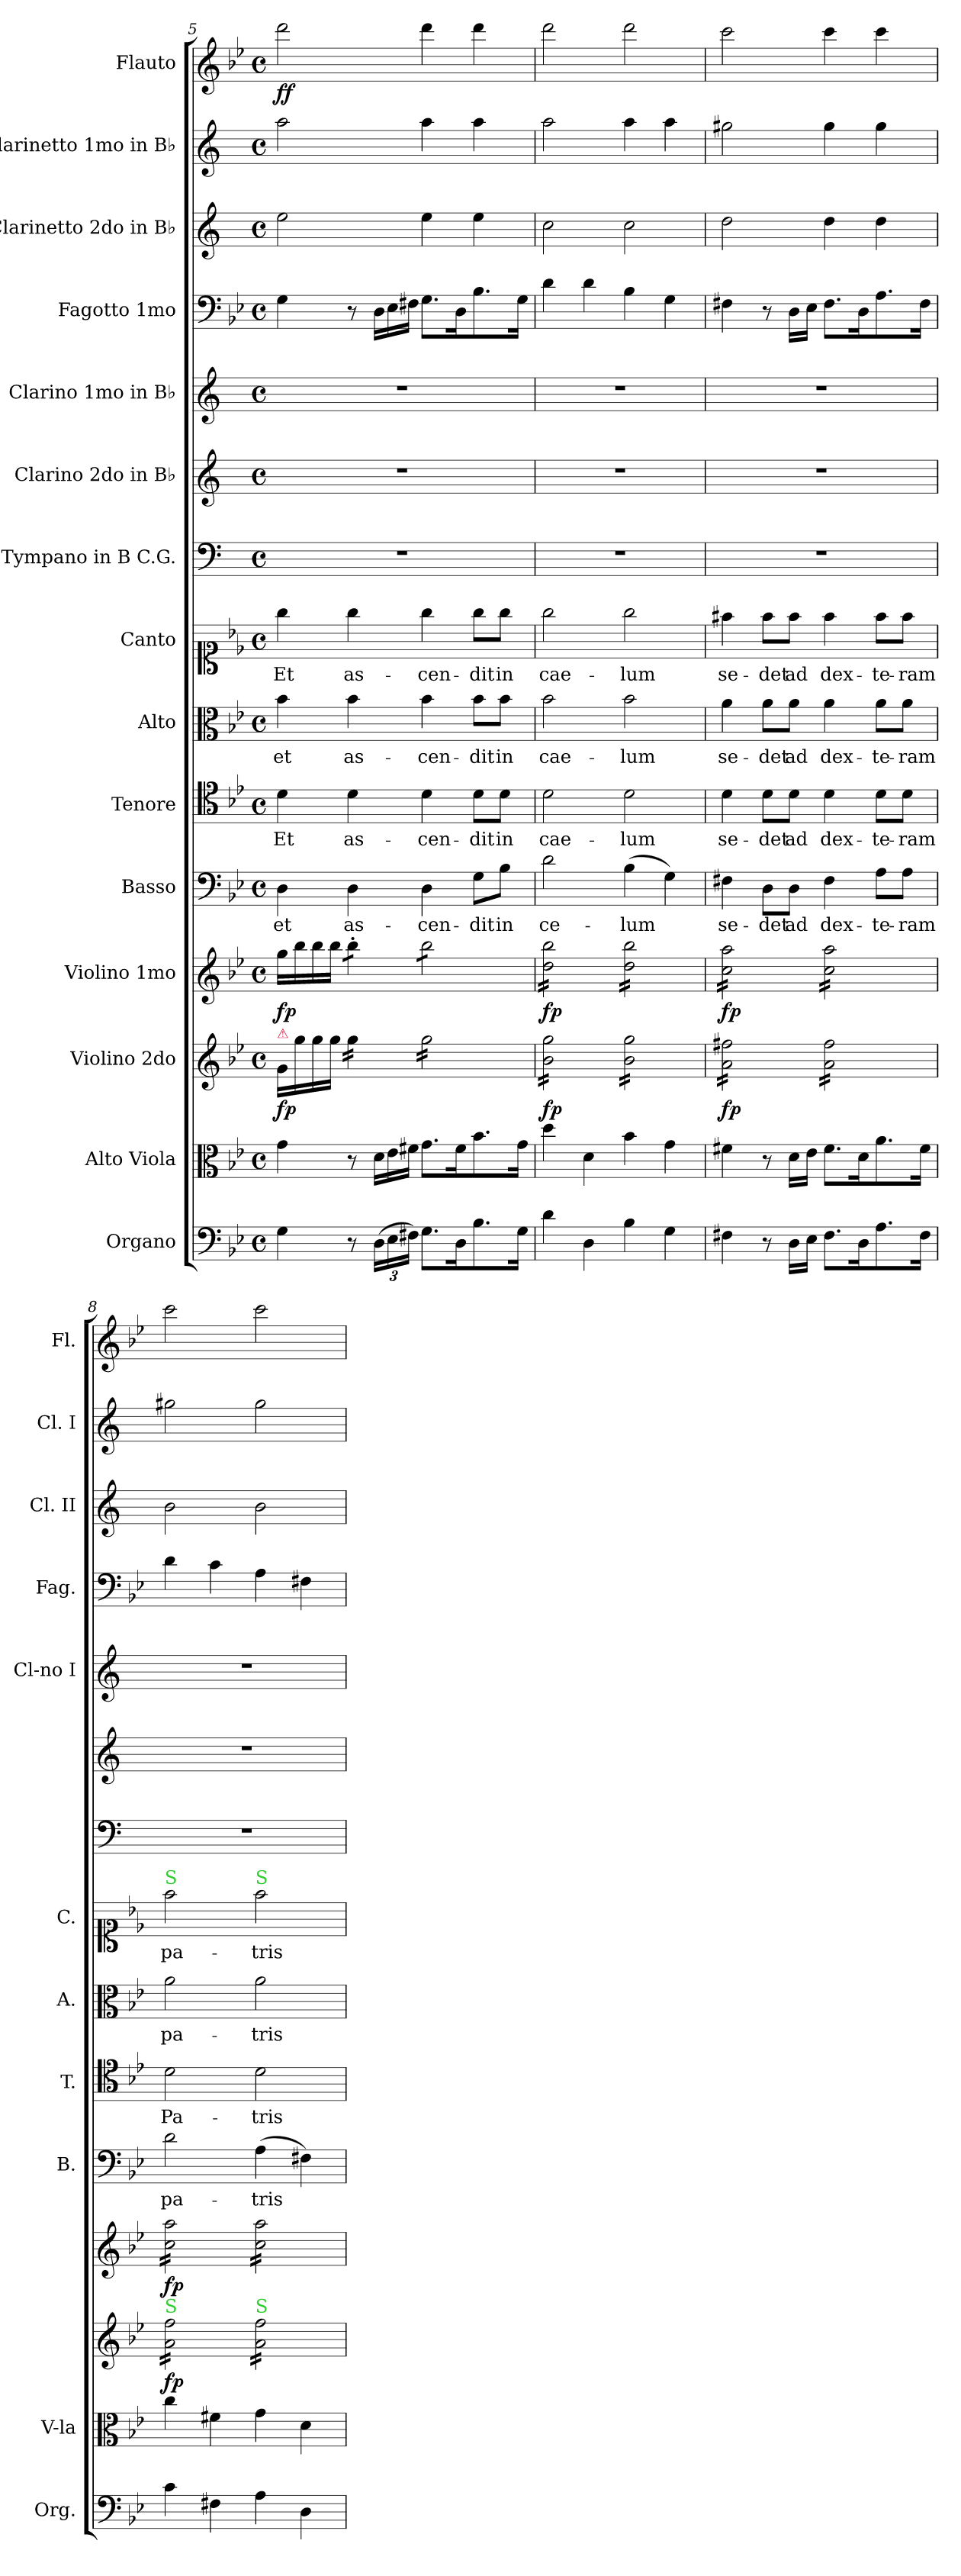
**kern	**kern	**kern	**dynam	**kern	**dynam	**kern	**text	**kern	**text	**kern	**text	**kern	**text	**kern	**kern	**kern	**kern	**kern	**kern	**kern	**dynam
*part15	*part14	*part13	*part13	*part12	*part12	*part11	*part11	*part10	*part10	*part9	*part9	*part8	*part8	*part7	*part6	*part5	*part4	*part3	*part2	*part1	*part1
*staff15	*staff14	*staff13	*staff13	*staff12	*staff12	*staff11	*staff11	*staff10	*staff10	*staff9	*staff9	*staff8	*staff8	*staff7	*staff6	*staff5	*staff4	*staff3	*staff2	*staff1	*staff1
*I"Organo	*I"Alto Viola	*I"Violino 2do	*	*I"Violino 1mo	*	*I"Basso	*	*I"Tenore	*	*I"Alto	*	*I"Canto	*	*I"Tympano in B C.G.	*I"Clarino 2do in B♭	*I"Clarino 1mo in B♭	*I"Fagotto 1mo	*I"Clarinetto 2do in B♭	*I"Clarinetto 1mo in B♭	*I"Flauto	*
*I'Org.	*I'V-la	*	*	*	*	*I'B.	*	*I'T.	*	*I'A.	*	*I'C.	*	*	*	*I'Cl-no I	*I'Fag.	*I'Cl. II	*I'Cl. I	*I'Fl.	*
*clefF4	*clefC3	*clefG2	*	*clefG2	*	*clefF4	*	*clefC4	*	*clefC3	*	*clefC1	*	*clefF4	*clefG2	*clefG2	*clefF4	*clefG2	*clefG2	*clefG2	*
*	*	*	*	*	*	*	*	*	*	*	*	*	*	*ITrd1c2	*ITrd1c2	*ITrd1c2	*	*ITrd1c2	*ITrd1c2	*	*
*k[b-e-]	*k[b-e-]	*k[b-e-]	*	*k[b-e-]	*	*k[b-e-]	*	*k[b-e-]	*	*k[b-e-]	*	*k[b-e-]	*	*k[b-e-]	*k[b-e-]	*k[b-e-]	*k[b-e-]	*k[b-e-]	*k[b-e-]	*k[b-e-]	*
*B-:	*B-:	*B-:	*	*B-:	*	*B-:	*	*B-:	*	*B-:	*	*B-:	*	*B-:	*B-:	*B-:	*B-:	*B-:	*B-:	*B-:	*
*M4/4	*M4/4	*M4/4	*	*M4/4	*	*M4/4	*	*M4/4	*	*M4/4	*	*M4/4	*	*M4/4	*M4/4	*M4/4	*M4/4	*M4/4	*M4/4	*M4/4	*
*met(c)	*met(c)	*met(c)	*	*met(c)	*	*met(c)	*	*met(c)	*	*met(c)	*	*met(c)	*	*met(c)	*met(c)	*met(c)	*met(c)	*met(c)	*met(c)	*met(c)	*
=5	=5	=5	=5	=5	=5	=5	=5	=5	=5	=5	=5	=5	=5	=5	=5	=5	=5	=5	=5	=5	=5
!	!	!LO:TX:a:color=crimson:t=⚠	!	!	!	!	!	!	!	!	!	!	!	!	!	!	!	!	!	!	!
!	!	!	!LO:DY:b	!	!LO:DY:b	!	!	!	!	!	!	!	!	!	!	!	!	!	!	!	!
4G\	4g\	16g/LL	fp	16gg\LL	fp	4D\	et	4d\	Et	4b-\	et	4gg\	Et	1r	1r	1r	4G\	2dd\	2gg\	2ddd\	ff
.	.	16gg\	.	16bb-\	.	.	.	.	.	.	.	.	.	.	.	.	.	.	.	.	.
.	.	16gg\	.	16bb-\	.	.	.	.	.	.	.	.	.	.	.	.	.	.	.	.	.
.	.	16gg\JJ	.	16bb-\JJ	.	.	.	.	.	.	.	.	.	.	.	.	.	.	.	.	.
!	!	!	!	!LO:TX:a:color=crimson:t=⚠	!	!	!	!	!	!	!	!	!	!	!	!	!	!	!	!	!
*	*	*tremolo	*	*	*	*	*	*	*	*	*	*	*	*	*	*	*	*	*	*	*
*	*	*	*	*tremolo	*	*	*	*	*	*	*	*	*	*	*	*	*	*	*	*	*
8r	8r	16gg\LL	.	8bb-'\L	.	4D\	as-	4d\	as-	4b-\	as-	4gg\	as-	.	.	.	8r	.	.	.	.
.	.	16gg\	.	.	.	.	.	.	.	.	.	.	.	.	.	.	.	.	.	.	.
*	*Xtuplet	*	*	*	*	*	*	*	*	*	*	*	*	*	*	*	*Xtuplet	*	*	*	*
(24D\LL	24d\LL	16gg\	.	8bb-'\J	.	.	.	.	.	.	.	.	.	.	.	.	24D\LL	.	.	.	.
24E-\	24e-\	.	.	.	.	.	.	.	.	.	.	.	.	.	.	.	24E-\	.	.	.	.
.	.	16gg\JJ	.	.	.	.	.	.	.	.	.	.	.	.	.	.	.	.	.	.	.
24F#X\JJ)	24f#X\JJ	.	.	.	.	.	.	.	.	.	.	.	.	.	.	.	24F#X\JJ	.	.	.	.
8.G\L	8.g\L	16gg\LL	.	8bb-\L	.	4D\	-cen-	4d\	-cen-	4b-\	-cen-	4gg\	-cen-	.	.	.	8.G\L	4dd\	4gg\	4ddd\	.
.	.	16gg\	.	.	.	.	.	.	.	.	.	.	.	.	.	.	.	.	.	.	.
.	.	16gg\	.	8bb-\	.	.	.	.	.	.	.	.	.	.	.	.	.	.	.	.	.
16D\K	16f#\K	16gg\	.	.	.	.	.	.	.	.	.	.	.	.	.	.	16D\K	.	.	.	.
8.B-\	8.b-\	16gg\	.	8bb-\	.	8G\L	-dit	8d\L	-dit	8b-\L	-dit	8gg\L	-dit	.	.	.	8.B-\	4dd\	4gg\	4ddd\	.
.	.	16gg\	.	.	.	.	.	.	.	.	.	.	.	.	.	.	.	.	.	.	.
.	.	16gg\	.	8bb-\J	.	8B-\J	in	8d\J	in	8b-\J	in	8gg\J	in	.	.	.	.	.	.	.	.
16G\Jk	16g\Jk	16gg\JJ	.	.	.	.	.	.	.	.	.	.	.	.	.	.	16G\Jk	.	.	.	.
=6	=6	=6	=6	=6	=6	=6	=6	=6	=6	=6	=6	=6	=6	=6	=6	=6	=6	=6	=6	=6	=6
!	!	!	!LO:DY:b	!	!LO:DY:b	!	!	!	!	!	!	!	!	!	!	!	!	!	!	!	!
4d\	4dd\	16b-\ 16gg\LL	fp	16dd\ 16bb-\LL	fp	2d\	ce-	2d\	cae-	2b-\	cae-	2gg\	cae-	1r	1r	1r	4d\	2b-\	2gg\	2ddd\	.
.	.	16b-\ 16gg\	.	16dd\ 16bb-\	.	.	.	.	.	.	.	.	.	.	.	.	.	.	.	.	.
.	.	16b-\ 16gg\	.	16dd\ 16bb-\	.	.	.	.	.	.	.	.	.	.	.	.	.	.	.	.	.
.	.	16b-\ 16gg\	.	16dd\ 16bb-\	.	.	.	.	.	.	.	.	.	.	.	.	.	.	.	.	.
4D\	4d\	16b-\ 16gg\	.	16dd\ 16bb-\	.	.	.	.	.	.	.	.	.	.	.	.	4d\	.	.	.	.
.	.	16b-\ 16gg\	.	16dd\ 16bb-\	.	.	.	.	.	.	.	.	.	.	.	.	.	.	.	.	.
.	.	16b-\ 16gg\	.	16dd\ 16bb-\	.	.	.	.	.	.	.	.	.	.	.	.	.	.	.	.	.
.	.	16b-\ 16gg\JJ	.	16dd\ 16bb-\JJ	.	.	.	.	.	.	.	.	.	.	.	.	.	.	.	.	.
4B-\	4b-\	16b-\ 16gg\LL	.	16dd\ 16bb-\LL	.	(4B-\	-lum	2d\	-lum	2b-\	-lum	2gg\	-lum	.	.	.	4B-\	2b-\	4gg\	2ddd\	.
.	.	16b-\ 16gg\	.	16dd\ 16bb-\	.	.	.	.	.	.	.	.	.	.	.	.	.	.	.	.	.
.	.	16b-\ 16gg\	.	16dd\ 16bb-\	.	.	.	.	.	.	.	.	.	.	.	.	.	.	.	.	.
.	.	16b-\ 16gg\	.	16dd\ 16bb-\	.	.	.	.	.	.	.	.	.	.	.	.	.	.	.	.	.
4G\	4g\	16b-\ 16gg\	.	16dd\ 16bb-\	.	4G\)	.	.	.	.	.	.	.	.	.	.	4G\	.	4gg\	.	.
.	.	16b-\ 16gg\	.	16dd\ 16bb-\	.	.	.	.	.	.	.	.	.	.	.	.	.	.	.	.	.
.	.	16b-\ 16gg\	.	16dd\ 16bb-\	.	.	.	.	.	.	.	.	.	.	.	.	.	.	.	.	.
.	.	16b-\ 16gg\JJ	.	16dd\ 16bb-\JJ	.	.	.	.	.	.	.	.	.	.	.	.	.	.	.	.	.
=7	=7	=7	=7	=7	=7	=7	=7	=7	=7	=7	=7	=7	=7	=7	=7	=7	=7	=7	=7	=7	=7
!	!	!	!LO:DY:b	!	!LO:DY:b	!	!	!	!	!	!	!	!	!	!	!	!	!	!	!	!
4F#X\	4f#X\	16a\ 16ff#X\LL	fp	16cc\ 16aa\LL	fp	4F#X\	se-	4d\	se-	4a\	se-	4ff#X\	se-	1r	1r	1r	4F#X\	2cc\	2ff#X\	2ccc\	.
.	.	16a\ 16ff#X\	.	16cc\ 16aa\	.	.	.	.	.	.	.	.	.	.	.	.	.	.	.	.	.
.	.	16a\ 16ff#X\	.	16cc\ 16aa\	.	.	.	.	.	.	.	.	.	.	.	.	.	.	.	.	.
.	.	16a\ 16ff#X\	.	16cc\ 16aa\	.	.	.	.	.	.	.	.	.	.	.	.	.	.	.	.	.
8r	8r	16a\ 16ff#X\	.	16cc\ 16aa\	.	8D\L	-det	8d\L	-det	8a\L	-det	8ff#\L	-det	.	.	.	8r	.	.	.	.
.	.	16a\ 16ff#X\	.	16cc\ 16aa\	.	.	.	.	.	.	.	.	.	.	.	.	.	.	.	.	.
16D\LL	16d\LL	16a\ 16ff#X\	.	16cc\ 16aa\	.	8D\J	ad	8d\J	ad	8a\J	ad	8ff#\J	ad	.	.	.	16D\LL	.	.	.	.
16E-\JJ	16e-\JJ	16a\ 16ff#X\JJ	.	16cc\ 16aa\JJ	.	.	.	.	.	.	.	.	.	.	.	.	16E-\JJ	.	.	.	.
8.F#\L	8.f#\L	16a\ 16ff#\LL	.	16cc\ 16aa\LL	.	4F#\	dex-	4d\	dex-	4a\	dex-	4ff#\	dex-	.	.	.	8.F#\L	4cc\	4ff#\	4ccc\	.
.	.	16a\ 16ff#\	.	16cc\ 16aa\	.	.	.	.	.	.	.	.	.	.	.	.	.	.	.	.	.
.	.	16a\ 16ff#\	.	16cc\ 16aa\	.	.	.	.	.	.	.	.	.	.	.	.	.	.	.	.	.
16D\K	16d\K	16a\ 16ff#\	.	16cc\ 16aa\	.	.	.	.	.	.	.	.	.	.	.	.	16D\K	.	.	.	.
8.A\	8.a\	16a\ 16ff#\	.	16cc\ 16aa\	.	8A\L	-te-	8d\L	-te-	8a\L	-te-	8ff#\L	-te-	.	.	.	8.A\	4cc\	4ff#\	4ccc\	.
.	.	16a\ 16ff#\	.	16cc\ 16aa\	.	.	.	.	.	.	.	.	.	.	.	.	.	.	.	.	.
.	.	16a\ 16ff#\	.	16cc\ 16aa\	.	8A\J	-ram	8d\J	-ram	8a\J	-ram	8ff#\J	-ram	.	.	.	.	.	.	.	.
16F#\Jk	16f#\Jk	16a\ 16ff#\JJ	.	16cc\ 16aa\JJ	.	.	.	.	.	.	.	.	.	.	.	.	16F#\Jk	.	.	.	.
=8	=8	=8	=8	=8	=8	=8	=8	=8	=8	=8	=8	=8	=8	=8	=8	=8	=8	=8	=8	=8	=8
!	!	!	!	!	!	!	!	!	!	!	!	!LO:TX:a:color=limegreen:t=S	!	!	!	!	!	!	!	!	!
!	!	!LO:TX:a:color=limegreen:t=S	!	!	!	!	!	!	!	!	!	!	!	!	!	!	!	!	!	!	!
!	!	!	!LO:DY:b	!	!LO:DY:b	!	!	!	!	!	!	!	!	!	!	!	!	!	!	!	!
4c\	4cc\	16a\ 16ff\LL	fp	16cc\ 16aa\LL	fp	2d\	pa-	2d\	Pa-	2a\	pa-	2ff\	pa-	1r	1r	1r	4d\	2a\	2ff#X\	2ccc\	.
.	.	16a\ 16ff\	.	16cc\ 16aa\	.	.	.	.	.	.	.	.	.	.	.	.	.	.	.	.	.
.	.	16a\ 16ff\	.	16cc\ 16aa\	.	.	.	.	.	.	.	.	.	.	.	.	.	.	.	.	.
.	.	16a\ 16ff\	.	16cc\ 16aa\	.	.	.	.	.	.	.	.	.	.	.	.	.	.	.	.	.
4F#X\	4f#X\	16a\ 16ff\	.	16cc\ 16aa\	.	.	.	.	.	.	.	.	.	.	.	.	4c\	.	.	.	.
.	.	16a\ 16ff\	.	16cc\ 16aa\	.	.	.	.	.	.	.	.	.	.	.	.	.	.	.	.	.
.	.	16a\ 16ff\	.	16cc\ 16aa\	.	.	.	.	.	.	.	.	.	.	.	.	.	.	.	.	.
.	.	16a\ 16ff\JJ	.	16cc\ 16aa\JJ	.	.	.	.	.	.	.	.	.	.	.	.	.	.	.	.	.
!	!	!	!	!	!	!	!	!	!	!	!	!LO:TX:a:color=limegreen:t=S	!	!	!	!	!	!	!	!	!
!	!	!LO:TX:a:color=limegreen:t=S	!	!	!	!	!	!	!	!	!	!	!	!	!	!	!	!	!	!	!
4A\	4g\	16a\ 16ff\LL	.	16cc\ 16aa\LL	.	(4A\	-tris	2d\	-tris	2a\	-tris	2ff\	-tris	.	.	.	4A\	2a\	2ff#\	2ccc\	.
.	.	16a\ 16ff\	.	16cc\ 16aa\	.	.	.	.	.	.	.	.	.	.	.	.	.	.	.	.	.
.	.	16a\ 16ff\	.	16cc\ 16aa\	.	.	.	.	.	.	.	.	.	.	.	.	.	.	.	.	.
.	.	16a\ 16ff\	.	16cc\ 16aa\	.	.	.	.	.	.	.	.	.	.	.	.	.	.	.	.	.
4D\	4d\	16a\ 16ff\	.	16cc\ 16aa\	.	4F#X\)	.	.	.	.	.	.	.	.	.	.	4F#X\	.	.	.	.
.	.	16a\ 16ff\	.	16cc\ 16aa\	.	.	.	.	.	.	.	.	.	.	.	.	.	.	.	.	.
.	.	16a\ 16ff\	.	16cc\ 16aa\	.	.	.	.	.	.	.	.	.	.	.	.	.	.	.	.	.
.	.	16a\ 16ff\JJ	.	16cc\ 16aa\JJ	.	.	.	.	.	.	.	.	.	.	.	.	.	.	.	.	.
*	*	*	*	*Xtremolo	*	*	*	*	*	*	*	*	*	*	*	*	*	*	*	*	*
*	*	*Xtremolo	*	*	*	*	*	*	*	*	*	*	*	*	*	*	*	*	*	*	*
=	=	=	=	=	=	=	=	=	=	=	=	=	=	=	=	=	=	=	=	=	=
*-	*-	*-	*-	*-	*-	*-	*-	*-	*-	*-	*-	*-	*-	*-	*-	*-	*-	*-	*-	*-	*-
